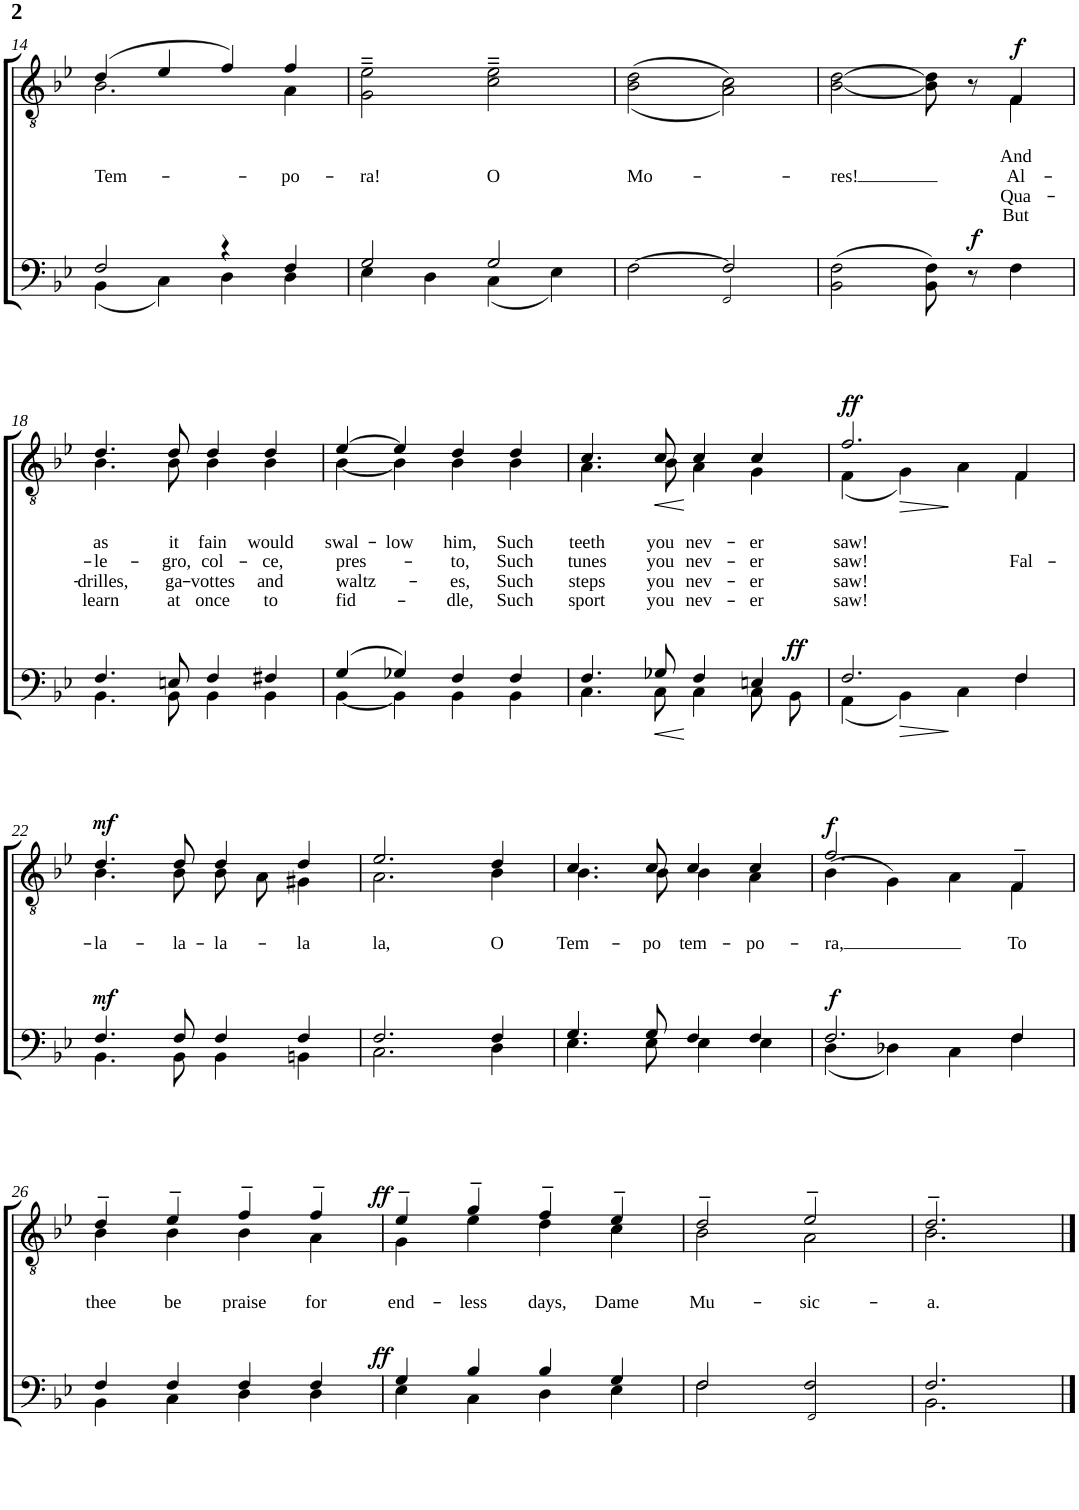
**kern	**dynam	**kern	**text	**text	**text	**text	**dynam
*part2	*part2	*part1	*part1	*part1	*part1	*part1	*part1
*staff2	*staff2	*staff1	*staff1	*staff1	*staff1	*staff1	*staff1
*I"Piano	*	*I"Piano	*	*	*	*	*
*I'Pno	*	*I'Pno	*	*	*	*	*
!!LO:PB:g=z
*clefF4	*	*clefGv2	*	*	*	*	*
*k[b-e-]	*	*k[b-e-]	*	*	*	*	*
*M4/4	*	*M4/4	*	*	*	*	*
*met(c)	*	*met(c)	*	*	*	*	*
=14	=14	=14	=14	=14	=14	=14	=14
*^	*	*	*	*	*	*	*
!	!	!	!	!	!LO:LY:b	!	!	!
*	*	*	*^	*	*	*	*	*
2F/	(4BB-\	.	(4d/	2.B-\	.	Tem-	.	.	.
.	4C\)	.	4e-/	.	.	.	.	.	.
4r	4D\	.	4f/)	.	.	.	.	.	.
!	!	!	!	!	!	!LO:LY:b	!	!	!
4F/	4D\	.	4f/	4A\	.	-po-	.	.	.
=15	=15	=15	=15	=15	=15	=15	=15	=15	=15
!	!	!	!	!	!	!LO:LY:b	!	!	!
*	*	*	*v	*v	*	*	*	*	*
2G/	4E-\	.	2G\~ 2e-\~	.	-ra!	.	.	.
.	4D\	.	.	.	.	.	.	.
!	!	!	!	!	!LO:LY:b	!	!	!
2G/	(4C\	.	2c\~ 2e-\~	.	O	.	.	.
.	4E-\)	.	.	.	.	.	.	.
=16	=16	=16	=16	=16	=16	=16	=16	=16
!	!	!	!	!	!LO:LY:b	!	!	!
[2F\	2ryy	.	((<2B-\ 2d\	.	Mo-	.	.	.
2F/]	2FF!/	.	2A\ 2c\))	.	.	.	.	.
=17	=17	=17	=17	=17	=17	=17	=17	=17
!	!	!	!	!	!LO:LY:b	!	!	!
*v	*v	*	*^	*	*	*	*	*
(2BB-\ 2F\	.	[2B-\ [>2d\	2.ryy	.	-res!	.	.	.
8BB-\ 8F\)	.	8B-\] 8d\]	.	.	.	.	.	.
!	!LO:DY:a	!	!	!	!	!	!	!
8r	f	8r	.	.	.	.	.	.
!	!	!	!	!LO:LY:b	!LO:LY:b	!LO:LY:b	!LO:LY:b	!LO:DY:a
4F\	.	4F/	4F\	And	Al-	Qua-	But	f
!!LO:LB:g=z	!!
=18	=18	=18	=18	=18	=18	=18	=18	=18
*^	*	*	*	*	*	*	*	*
!	!	!	!	!	!LO:LY:b	!LO:LY:b	!LO:LY:b	!LO:LY:b	!
4.F/	4.BB-\	.	4.d/	4.B-\	as	-le-	-drilles,	learn	.
!	!	!	!	!	!LO:LY:b	!LO:LY:b	!LO:LY:b	!LO:LY:b	!
8En/	8BB-\	.	8d/	8B-\	it	-gro,	ga-	at	.
!	!	!	!	!	!LO:LY:b	!LO:LY:b	!LO:LY:b	!LO:LY:b	!
4F/	4BB-\	.	4d/	4B-\	fain	col-	-vottes	once	.
!	!	!	!	!	!LO:LY:b	!LO:LY:b	!LO:LY:b	!LO:LY:b	!
4F#X/	4BB-\	.	4d/	4B-\	would	-ce,	and	to	.
=19	=19	=19	=19	=19	=19	=19	=19	=19	=19
!	!	!	!	!	!LO:LY:b	!LO:LY:b	!LO:LY:b	!LO:LY:b	!
(>4G/	[4BB-\	.	[>4e-/	[4B-\	swal-	pres-	waltz-	fid-	.
!	!	!	!	!	!LO:LY:b	!	!	!	!
4G-X/)	4BB-\]	.	4e-/]	4B-\]	-low	.	.	.	.
!	!	!	!	!	!LO:LY:b	!LO:LY:b	!LO:LY:b	!LO:LY:b	!
4F/	4BB-\	.	4d/	4B-\	him,	-to,	-es,	-dle,	.
!	!	!	!	!	!LO:LY:b	!LO:LY:b	!LO:LY:b	!LO:LY:b	!
4F/	4BB-\	.	4d/	4B-\	Such	Such	Such	Such	.
=20	=20	=20	=20	=20	=20	=20	=20	=20	=20
!	!	!	!	!	!LO:LY:b	!LO:LY:b	!LO:LY:b	!LO:LY:b	!
4.F/	4.C\	.	4.c/	4.A\	teeth	tunes	steps	sport	.
!	!	!LO:HP:b	!	!	!LO:LY:b	!LO:LY:b	!LO:LY:b	!LO:LY:b	!LO:HP:b
8G-X/	8C\	<	8c/	8B-\	you	you	you	you	<
!	!	!	!	!	!LO:LY:b	!LO:LY:b	!LO:LY:b	!LO:LY:b	!
4F/	4C\	[	4c/	4A\	nev-	nev-	nev-	nev-	[
!	!	!	!	!	!LO:LY:b	!LO:LY:b	!LO:LY:b	!LO:LY:b	!
4En/	8C\L	.	4c/	4G\	-er	-er	-er	-er	.
!	!	!LO:DY:a	!	!	!	!	!	!	!
.	8BB-\J	ff	.	.	.	.	.	.	.
=21	=21	=21	=21	=21	=21	=21	=21	=21	=21
!	!	!	!	!	!LO:LY:b	!LO:LY:b	!LO:LY:b	!LO:LY:b	!LO:DY:a
2.F/	(4AA\	.	2.f/	(4F\	saw!	saw!	saw!	saw!	ff
!	!	!LO:HP:b	!	!	!	!	!	!	!LO:HP:b
.	4BB-\)	>	.	4G\)	.	.	.	.	>
.	4C\	]	.	4A\	.	.	.	.	]
!	!	!	!	!	!	!LO:LY:b	!	!	!
4F/	4F\	.	4F/	4F\	.	Fal-	.	.	.
!!LO:LB:g=z	!!
=22	=22	=22	=22	=22	=22	=22	=22	=22	=22
!	!	!LO:DY:a	!	!	!	!LO:LY:b	!	!	!LO:DY:a
4.F/	4.BB-\	mf	4.d/	4.B-\	.	-la-	.	.	mf
!	!	!	!	!	!	!LO:LY:b	!	!	!
8F/	8BB-\	.	8d/	8B-\	.	-la-	.	.	.
!	!	!	!	!	!	!LO:LY:b	!	!	!
4F/	4BB-\	.	4d/	8B-\L	.	-la-	.	.	.
.	.	.	.	8A\J	.	.	.	.	.
!	!	!	!	!	!	!LO:LY:b	!	!	!
4F/	4BBn\	.	4d/	4G#X\	.	-la	.	.	.
=23	=23	=23	=23	=23	=23	=23	=23	=23	=23
!	!	!	!	!	!	!LO:LY:b	!	!	!
2.F/	2.C\	.	2.e-/	2.A\	.	la,	.	.	.
!	!	!	!	!	!	!LO:LY:b	!	!	!
4F/	4D\	.	4d/	4B-\	.	O	.	.	.
=24	=24	=24	=24	=24	=24	=24	=24	=24	=24
!	!	!	!	!	!	!LO:LY:b	!	!	!
4.G/	4.E-\	.	4.c/	4.B-\	.	Tem-	.	.	.
!	!	!	!	!	!	!LO:LY:b	!	!	!
8G/	8E-\	.	8c/	8B-\	.	-po	.	.	.
!	!	!	!	!	!	!LO:LY:b	!	!	!
4F/	4E-\	.	4c/	4B-\	.	tem-	.	.	.
!	!	!	!	!	!	!LO:LY:b	!	!	!
4F/	4E-\	.	4c/	4A\	.	-po-	.	.	.
=25	=25	=25	=25	=25	=25	=25	=25	=25	=25
!	!	!LO:DY:a	!	!	!	!LO:LY:b	!	!	!LO:DY:a
2.F/	(4D\	f	(4B-\	2.f/	.	-ra,	.	.	f
.	4D-X\)	.	4G\)	.	.	.	.	.	.
.	4C\	.	4A\	.	.	.	.	.	.
!	!	!	!	!	!	!LO:LY:b	!	!	!
4F/	4F\	.	4F\	4F~/	.	To	.	.	.
!!LO:LB:g=z	!!
=26	=26	=26	=26	=26	=26	=26	=26	=26	=26
!	!	!	!	!	!	!LO:LY:b	!	!	!
4F/	4BB-\	.	4d~/	4B-\	.	thee	.	.	.
!	!	!	!	!	!	!LO:LY:b	!	!	!
4F/	4C\	.	4e-~/	4B-\	.	be	.	.	.
!	!	!	!	!	!	!LO:LY:b	!	!	!
4F/	4D\	.	4f~/	4B-\	.	praise	.	.	.
!	!	!	!	!	!	!LO:LY:b	!	!	!
4F/	4D\	.	4f~/	4A\	.	for	.	.	.
=27	=27	=27	=27	=27	=27	=27	=27	=27	=27
!	!	!LO:DY:a	!	!	!	!LO:LY:b	!	!	!LO:DY:a
4G/	4E-\	ff	4e-~/	4G\	.	end-	.	.	ff
!	!	!	!	!	!	!LO:LY:b	!	!	!
4B-/	4C\	.	4g~/	4e-\	.	-less	.	.	.
!	!	!	!	!	!	!LO:LY:b	!	!	!
4B-/	4D\	.	4f~/	4d\	.	days,	.	.	.
!	!	!	!	!	!	!LO:LY:b	!	!	!
4G/	4E-\	.	4e-~/	4c\	.	Dame	.	.	.
=28	=28	=28	=28	=28	=28	=28	=28	=28	=28
!	!	!	!	!	!	!LO:LY:b	!	!	!
2F/	2F\	.	2d~/	2B-\	.	Mu-	.	.	.
!	!	!	!	!	!	!LO:LY:b	!	!	!
2FF!/ 2F/	2ryy	.	2e-~/	2A\	.	-sic-	.	.	.
=29	=29	=29	=29	=29	=29	=29	=29	=29	=29
!	!	!	!	!	!	!LO:LY:b	!	!	!
2.F/	2.BB-\	.	2.d~/	2.B-\	.	-a.	.	.	.
*v	*v	*	*	*	*	*	*	*	*
*	*	*v	*v	*	*	*	*	*
==	==	==	==	==	==	==	==
*-	*-	*-	*-	*-	*-	*-	*-
